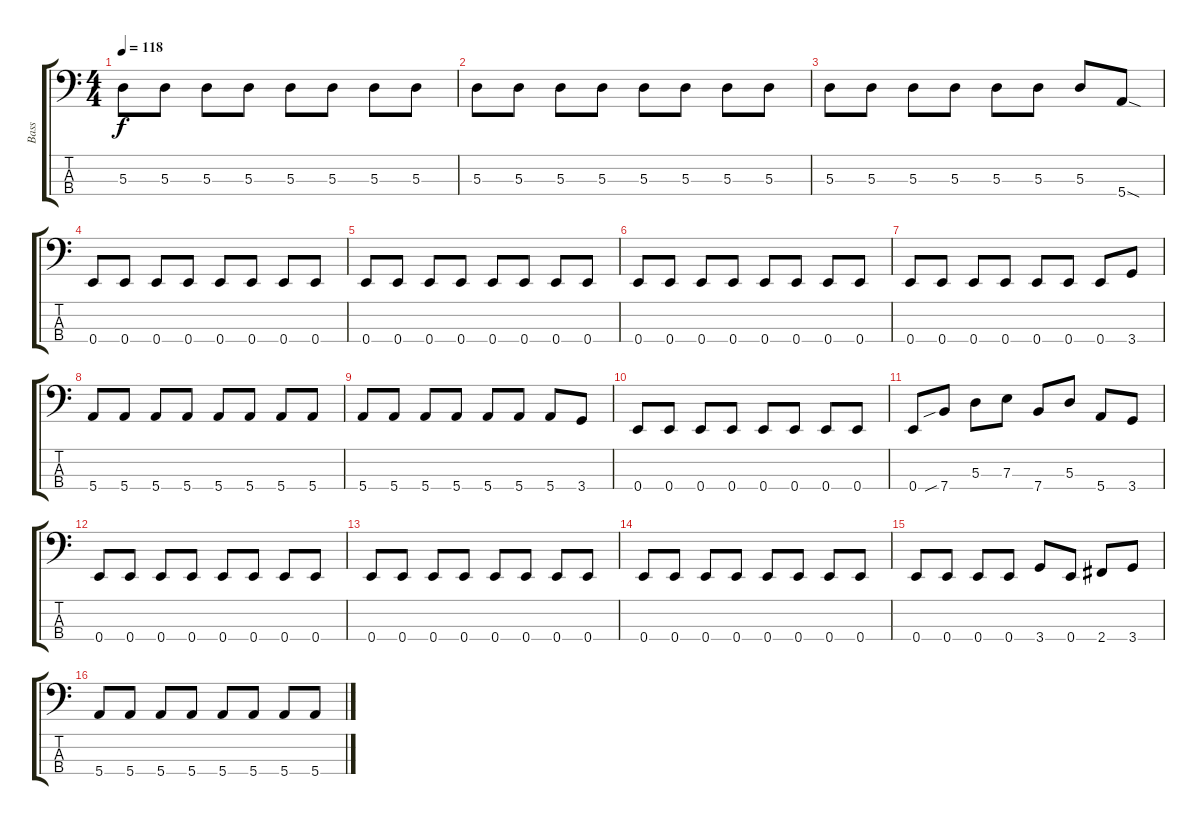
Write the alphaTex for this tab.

\track ("Bass" "Bass") {instrument electricbassfinger}
\staff {score tabs}
\tuning (G2 D2 A1 E1) {hide}
\ts (4 4)
\tempo 118
\clef f4
\ks c
5.3.8{dy f} 5.3.8 5.3.8 5.3.8 5.3.8 5.3.8 5.3.8 5.3.8 |
5.3.8 5.3.8 5.3.8 5.3.8 5.3.8 5.3.8 5.3.8 5.3.8 |
5.3.8 5.3.8 5.3.8 5.3.8 5.3.8 5.3.8 5.3.8 5.4{sod}.8 |
0.4.8 0.4.8 0.4.8 0.4.8 0.4.8 0.4.8 0.4.8 0.4.8 |
0.4.8 0.4.8 0.4.8 0.4.8 0.4.8 0.4.8 0.4.8 0.4.8 |
0.4.8 0.4.8 0.4.8 0.4.8 0.4.8 0.4.8 0.4.8 0.4.8 |
0.4.8 0.4.8 0.4.8 0.4.8 0.4.8 0.4.8 0.4.8 3.4.8 |
5.4.8 5.4.8 5.4.8 5.4.8 5.4.8 5.4.8 5.4.8 5.4.8 |
5.4.8 5.4.8 5.4.8 5.4.8 5.4.8 5.4.8 5.4.8 3.4.8 |
0.4.8 0.4.8 0.4.8 0.4.8 0.4.8 0.4.8 0.4.8 0.4.8 |
0.4.8 7.4{sib}.8 5.3.8 7.3.8 7.4.8 5.3.8 5.4.8 3.4.8 |
0.4.8 0.4.8 0.4.8 0.4.8 0.4.8 0.4.8 0.4.8 0.4.8 |
0.4.8 0.4.8 0.4.8 0.4.8 0.4.8 0.4.8 0.4.8 0.4.8 |
0.4.8 0.4.8 0.4.8 0.4.8 0.4.8 0.4.8 0.4.8 0.4.8 |
0.4.8 0.4.8 0.4.8 0.4.8 3.4.8 0.4.8 2.4.8 3.4.8 |
5.4.8 5.4.8 5.4.8 5.4.8 5.4.8 5.4.8 5.4.8 5.4.8
